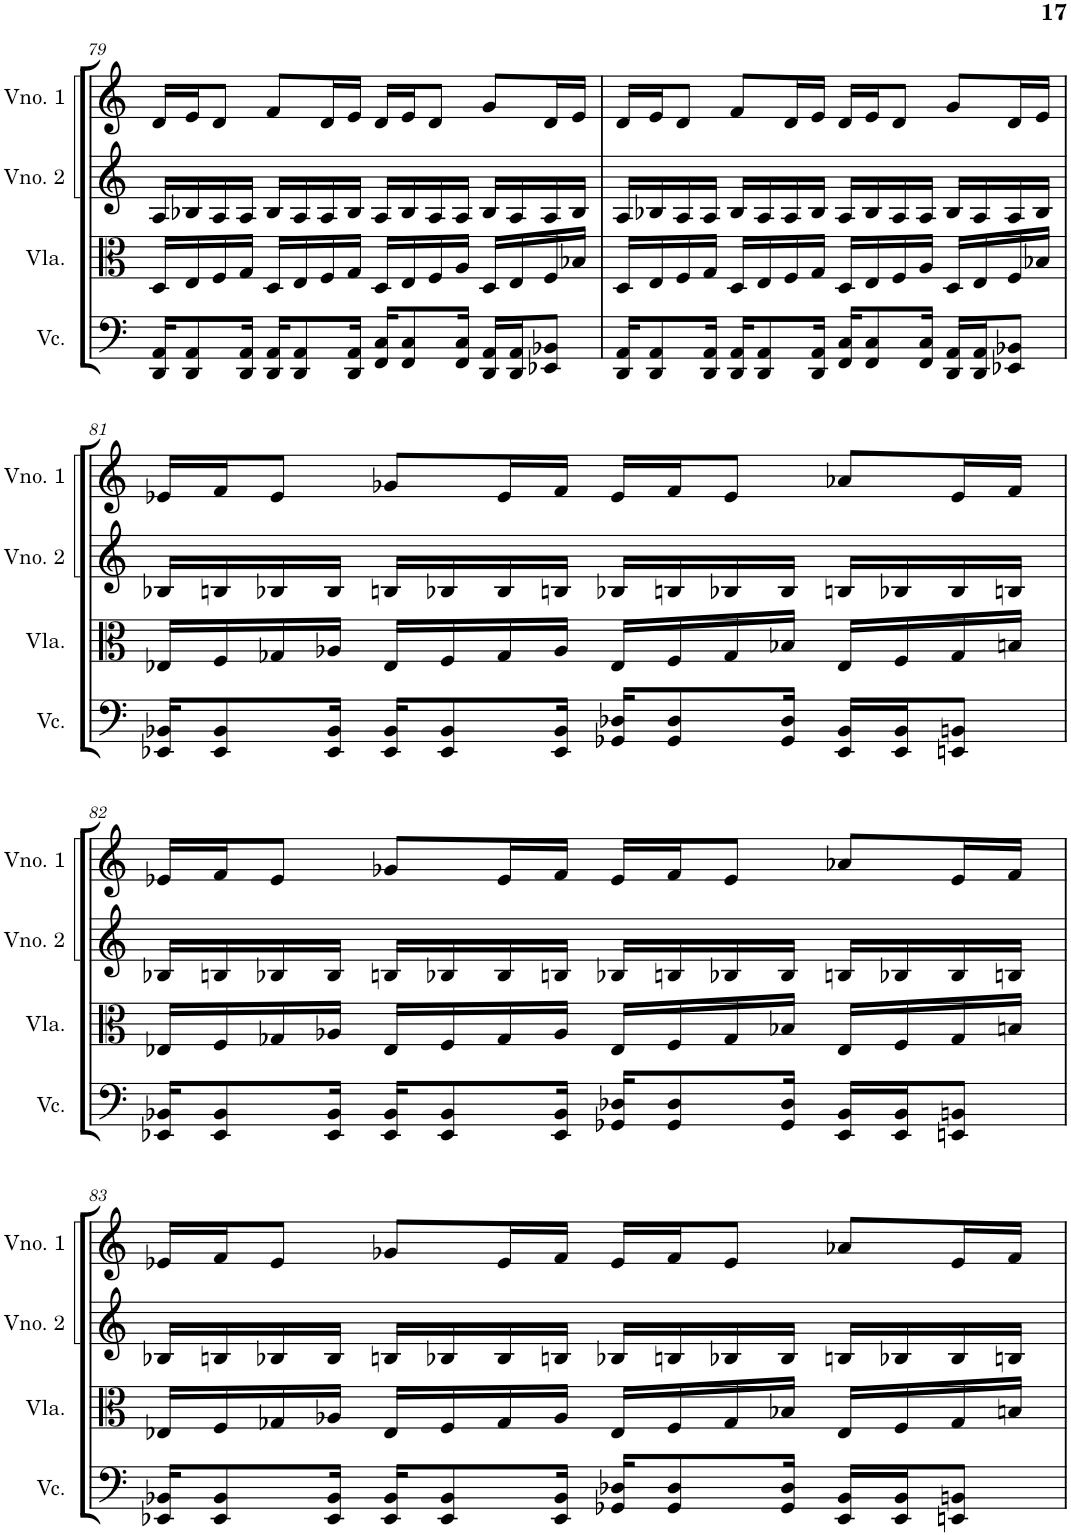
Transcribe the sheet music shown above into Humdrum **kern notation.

**kern	**kern	**kern	**kern
*part4	*part3	*part2	*part1
*staff4	*staff3	*staff2	*staff1
*I"Violoncelo	*I"Viola	*I"Violino 2	*I"Violino 1
*I'Vc.	*I'Vla.	*I'Vno. 2	*I'Vno. 1
!!LO:PB:g=z
*clefF4	*clefC3	*clefG2	*clefG2
*k[]	*k[]	*k[]	*k[]
*M4/4	*M4/4	*M4/4	*M4/4
=79	=79	=79	=79
16DD/ 16AA/KL	16D/LL	16A/LL	16d/LL
8DD/ 8AA/	16E/	16B-X/	16e/J
.	16F/	16A/	8d/J
16DD/ 16AA/Jk	16G/JJ	16A/JJ	.
16DD/ 16AA/KL	16D/LL	16B-/LL	8f/L
8DD/ 8AA/	16E/	16A/	.
.	16F/	16A/	16d/L
16DD/ 16AA/Jk	16G/JJ	16B-/JJ	16e/JJ
16FF/ 16C/KL	16D/LL	16A/LL	16d/LL
8FF/ 8C/	16E/	16B-/	16e/J
.	16F/	16A/	8d/J
16FF/ 16C/Jk	16A/JJ	16A/JJ	.
16DD/ 16AA/LL	16D/LL	16B-/LL	8g/L
16DD/ 16AA/J	16E/	16A/	.
8EE-X/ 8BB-X/J	16F/	16A/	16d/L
.	16B-X/JJ	16B-/JJ	16e/JJ
=80	=80	=80	=80
16DD/ 16AA/KL	16D/LL	16A/LL	16d/LL
8DD/ 8AA/	16E/	16B-X/	16e/J
.	16F/	16A/	8d/J
16DD/ 16AA/Jk	16G/JJ	16A/JJ	.
16DD/ 16AA/KL	16D/LL	16B-/LL	8f/L
8DD/ 8AA/	16E/	16A/	.
.	16F/	16A/	16d/L
16DD/ 16AA/Jk	16G/JJ	16B-/JJ	16e/JJ
16FF/ 16C/KL	16D/LL	16A/LL	16d/LL
8FF/ 8C/	16E/	16B-/	16e/J
.	16F/	16A/	8d/J
16FF/ 16C/Jk	16A/JJ	16A/JJ	.
16DD/ 16AA/LL	16D/LL	16B-/LL	8g/L
16DD/ 16AA/J	16E/	16A/	.
8EE-X/ 8BB-X/J	16F/	16A/	16d/L
.	16B-X/JJ	16B-/JJ	16e/JJ
!!LO:LB:g=z
=81	=81	=81	=81
16EE-X/ 16BB-X/KL	16E-X/LL	16B-X/LL	16e-X/LL
8EE-/ 8BB-/	16F/	16Bn/	16f/J
.	16G-X/	16B-X/	8e-/J
16EE-/ 16BB-/Jk	16A-X/JJ	16B-/JJ	.
16EE-/ 16BB-/KL	16E-/LL	16Bn/LL	8g-X/L
8EE-/ 8BB-/	16F/	16B-X/	.
.	16G-/	16B-/	16e-/L
16EE-/ 16BB-/Jk	16A-/JJ	16Bn/JJ	16f/JJ
16GG-X/ 16D-X/KL	16E-/LL	16B-X/LL	16e-/LL
8GG-/ 8D-/	16F/	16Bn/	16f/J
.	16G-/	16B-X/	8e-/J
16GG-/ 16D-/Jk	16B-X/JJ	16B-/JJ	.
16EE-/ 16BB-/LL	16E-/LL	16Bn/LL	8a-X/L
16EE-/ 16BB-/J	16F/	16B-X/	.
8EEn/ 8BBn/J	16G-/	16B-/	16e-/L
.	16Bn/JJ	16Bn/JJ	16f/JJ
!!LO:LB:g=z
=82	=82	=82	=82
16EE-X/ 16BB-X/KL	16E-X/LL	16B-X/LL	16e-X/LL
8EE-/ 8BB-/	16F/	16Bn/	16f/J
.	16G-X/	16B-X/	8e-/J
16EE-/ 16BB-/Jk	16A-X/JJ	16B-/JJ	.
16EE-/ 16BB-/KL	16E-/LL	16Bn/LL	8g-X/L
8EE-/ 8BB-/	16F/	16B-X/	.
.	16G-/	16B-/	16e-/L
16EE-/ 16BB-/Jk	16A-/JJ	16Bn/JJ	16f/JJ
16GG-X/ 16D-X/KL	16E-/LL	16B-X/LL	16e-/LL
8GG-/ 8D-/	16F/	16Bn/	16f/J
.	16G-/	16B-X/	8e-/J
16GG-/ 16D-/Jk	16B-X/JJ	16B-/JJ	.
16EE-/ 16BB-/LL	16E-/LL	16Bn/LL	8a-X/L
16EE-/ 16BB-/J	16F/	16B-X/	.
8EEn/ 8BBn/J	16G-/	16B-/	16e-/L
.	16Bn/JJ	16Bn/JJ	16f/JJ
!!LO:LB:g=z
=83	=83	=83	=83
16EE-X/ 16BB-X/KL	16E-X/LL	16B-X/LL	16e-X/LL
8EE-/ 8BB-/	16F/	16Bn/	16f/J
.	16G-X/	16B-X/	8e-/J
16EE-/ 16BB-/Jk	16A-X/JJ	16B-/JJ	.
16EE-/ 16BB-/KL	16E-/LL	16Bn/LL	8g-X/L
8EE-/ 8BB-/	16F/	16B-X/	.
.	16G-/	16B-/	16e-/L
16EE-/ 16BB-/Jk	16A-/JJ	16Bn/JJ	16f/JJ
16GG-X/ 16D-X/KL	16E-/LL	16B-X/LL	16e-/LL
8GG-/ 8D-/	16F/	16Bn/	16f/J
.	16G-/	16B-X/	8e-/J
16GG-/ 16D-/Jk	16B-X/JJ	16B-/JJ	.
16EE-/ 16BB-/LL	16E-/LL	16Bn/LL	8a-X/L
16EE-/ 16BB-/J	16F/	16B-X/	.
8EEn/ 8BBn/J	16G-/	16B-/	16e-/L
.	16Bn/JJ	16Bn/JJ	16f/JJ
=	=	=	=
*-	*-	*-	*-
